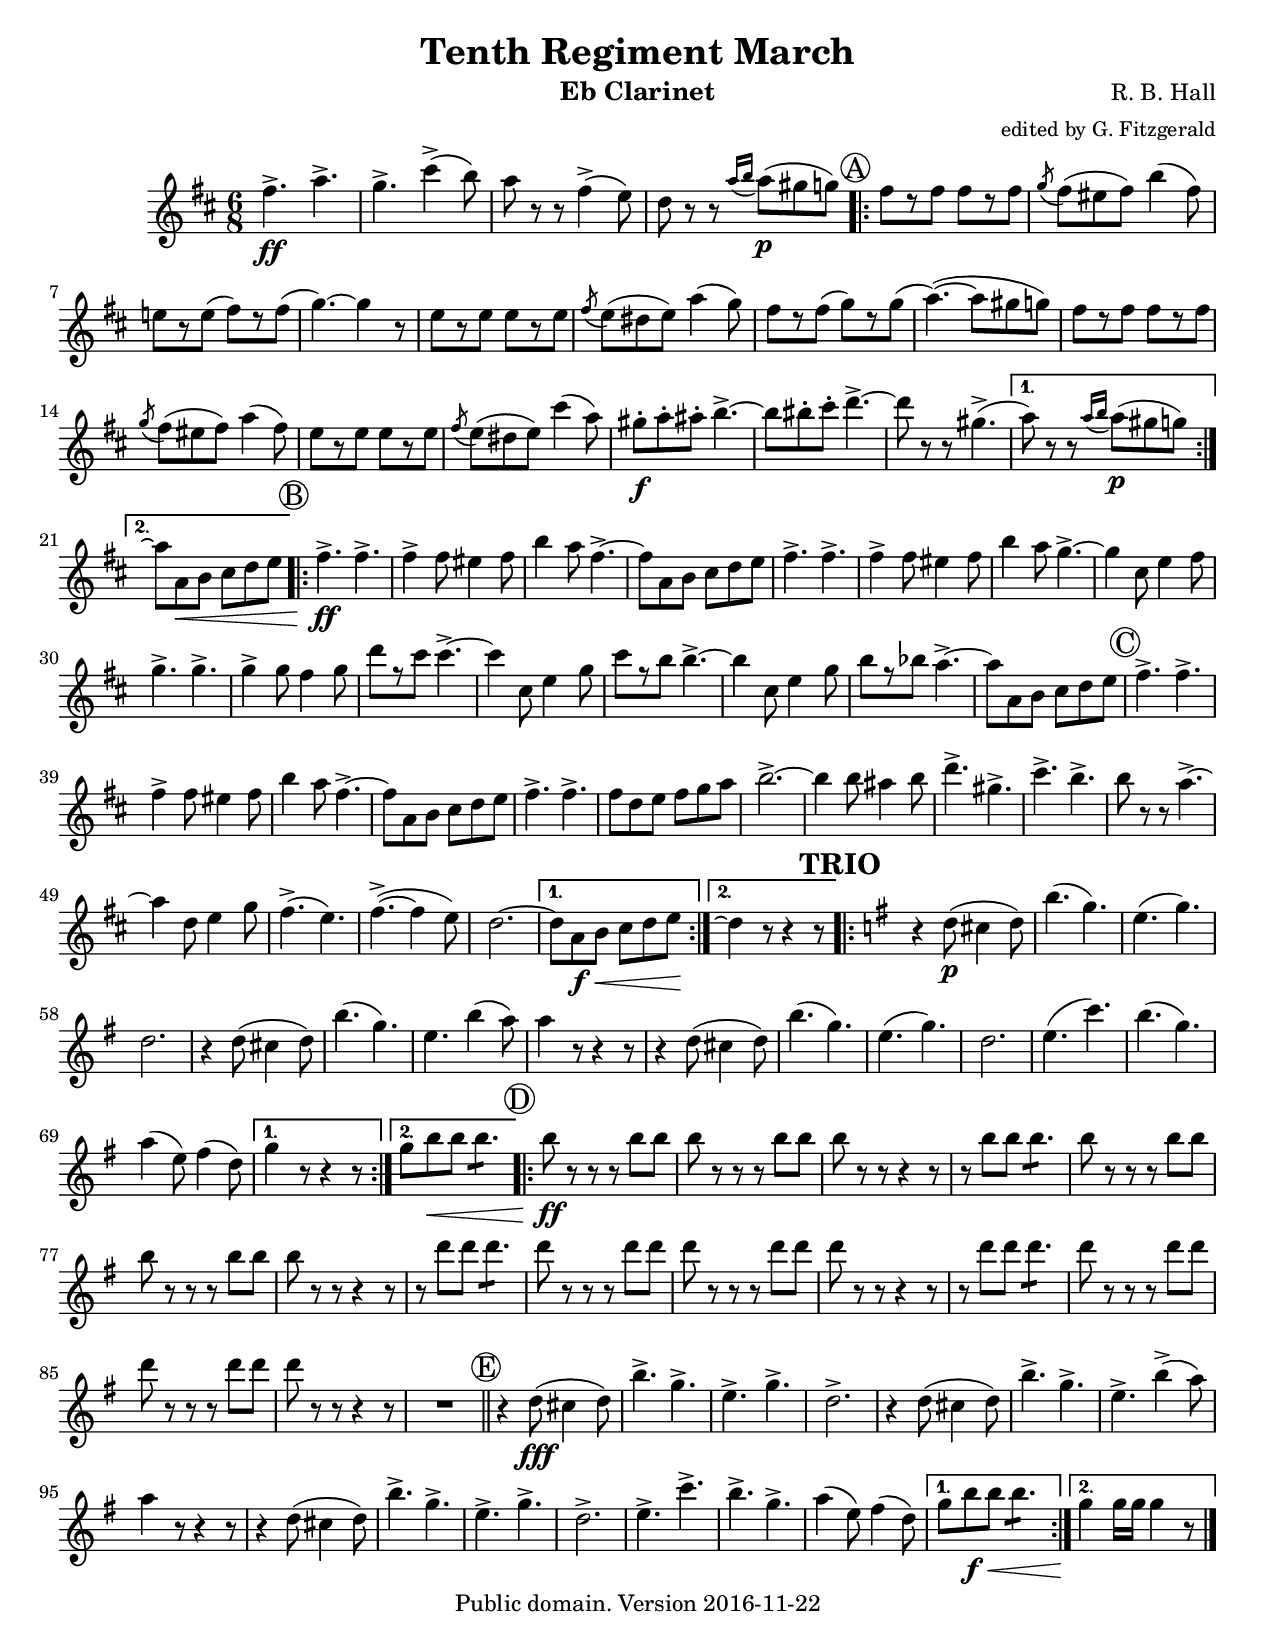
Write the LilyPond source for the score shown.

\version "2.18.2"
\include "TenthRegiment.ly"

\paper {
  #(set-paper-size "letter")
  ragged-last-bottom = ##f
  ragged-bottom = ##f
}

\header {
  instrument = "Eb Clarinet"
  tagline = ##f
}

\score {
  \new Staff  { 
    \set Score.skipBars = ##t
    \override MultiMeasureRest.expand-limit = #1

    \set Staff.midiInstrument = "clarinet"

    \time 6/8
    \clef treble

    << \rehearsalMarks 
       \transpose ees c \keepWithTag #'clarEb \fluteOne >>
  }
  
  \layout { }
  \midi {
	
  }
}
